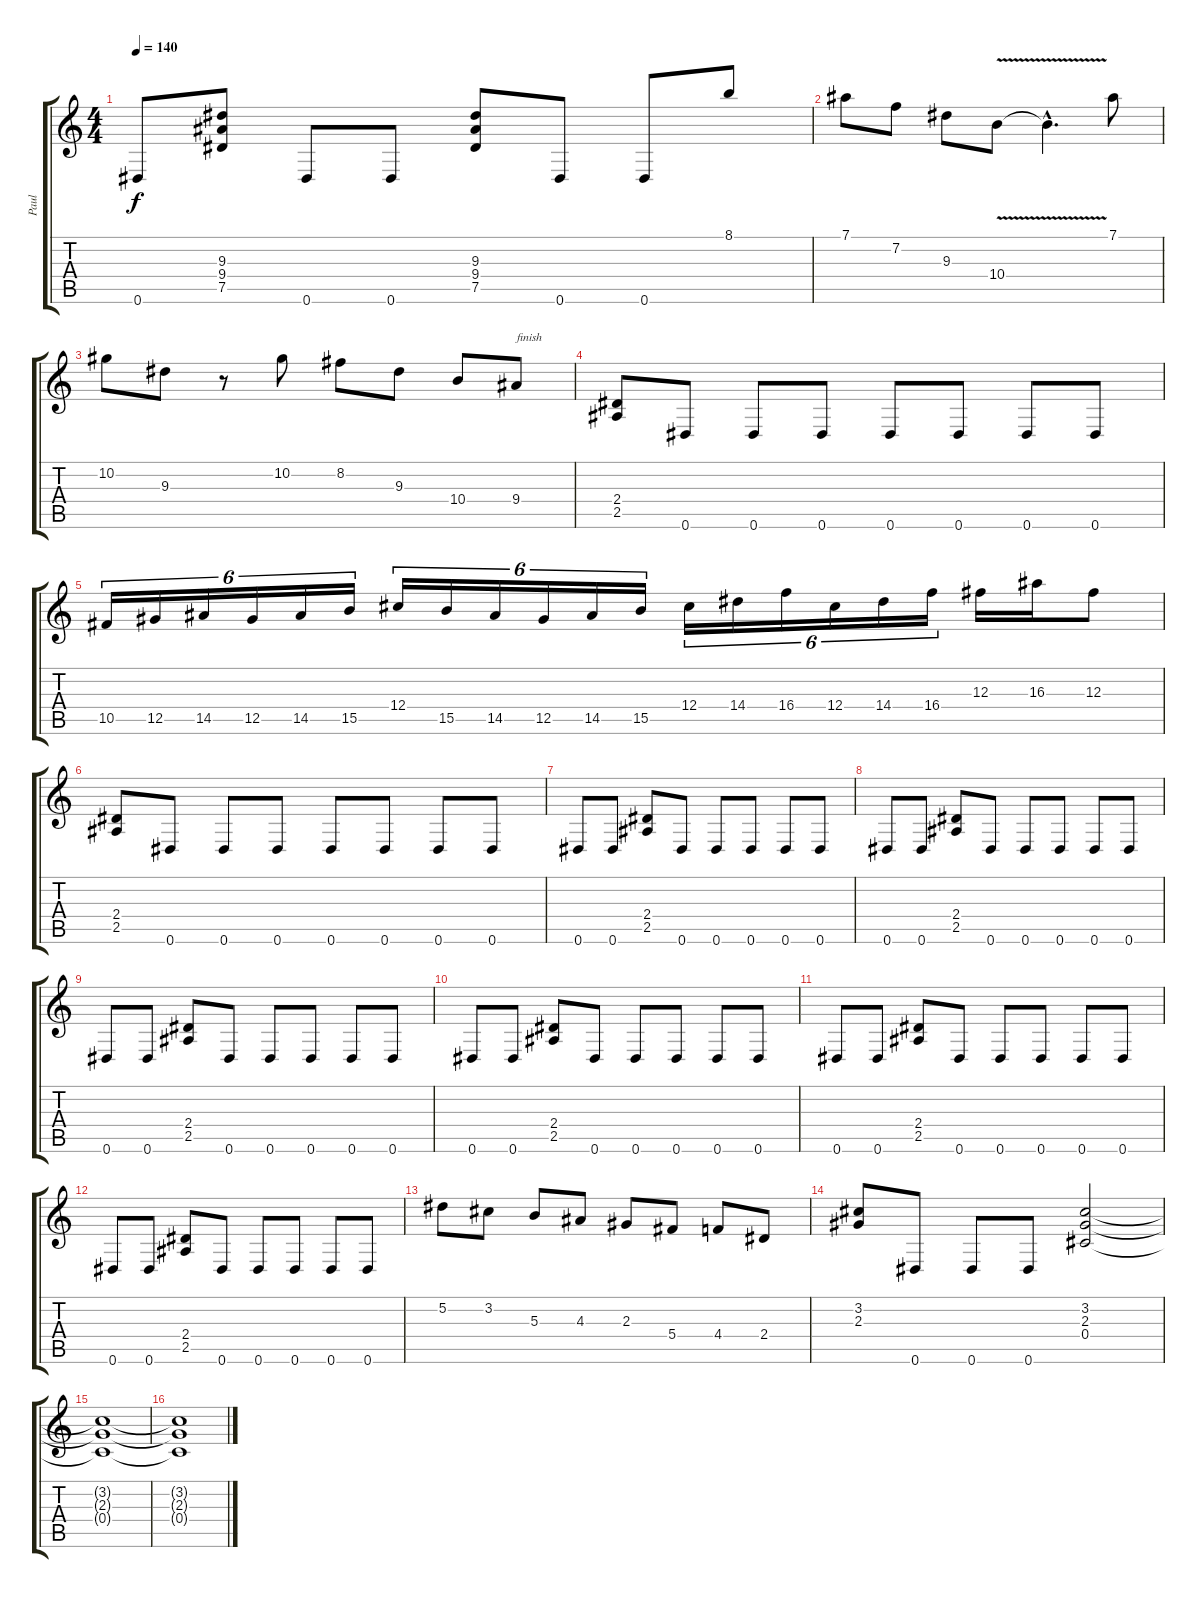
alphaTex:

\track ("Paul" "Paul") {instrument distortionguitar}
\staff {score tabs}
\tuning (Eb4 Bb3 Gb3 Db3 Ab2 Eb2) {hide}
\ts (4 4)
\tempo 140
\clef g2
\ks c
0.6.8{dy f} (9.3 9.4 7.5).8 0.6.8 0.6.8 (9.3 9.4 7.5).8 0.6.8 0.6.8 8.1.8 |
7.1.8 7.2.8 9.3.8 10.4{v}.8 10.4{hac t}.4{d} 7.1.8 |
10.2.8 9.3.8 r.8 10.2.8 8.2.8 9.3.8 10.4.8 9.4.8{txt "finish"} |
(2.4 2.5).8 0.6.8 0.6.8 0.6.8 0.6.8 0.6.8 0.6.8 0.6.8 |
10.5.16{tu (6 4)} 12.5.16{tu (6 4)} 14.5.16{tu (6 4)} 12.5.16{tu (6 4)} 14.5.16{tu (6 4)} 15.5.16{tu (6 4)} 12.4.16{tu (6 4)} 15.5.16{tu (6 4)} 14.5.16{tu (6 4)} 12.5.16{tu (6 4)} 14.5.16{tu (6 4)} 15.5.16{tu (6 4)} 12.4.16{tu (6 4)} 14.4.16{tu (6 4)} 16.4.16{tu (6 4)} 12.4.16{tu (6 4)} 14.4.16{tu (6 4)} 16.4.16{tu (6 4)} 12.3.16 16.3.16 12.3.8 |
(2.4 2.5).8 0.6.8 0.6.8 0.6.8 0.6.8 0.6.8 0.6.8 0.6.8 |
0.6.8 0.6.8 (2.4 2.5).8 0.6.8 0.6.8 0.6.8 0.6.8 0.6.8 |
0.6.8 0.6.8 (2.4 2.5).8 0.6.8 0.6.8 0.6.8 0.6.8 0.6.8 |
0.6.8 0.6.8 (2.4 2.5).8 0.6.8 0.6.8 0.6.8 0.6.8 0.6.8 |
0.6.8 0.6.8 (2.4 2.5).8 0.6.8 0.6.8 0.6.8 0.6.8 0.6.8 |
0.6.8 0.6.8 (2.4 2.5).8 0.6.8 0.6.8 0.6.8 0.6.8 0.6.8 |
0.6.8 0.6.8 (2.4 2.5).8 0.6.8 0.6.8 0.6.8 0.6.8 0.6.8 |
5.2.8 3.2.8 5.3.8 4.3.8 2.3.8 5.4.8 4.4.8 2.4.8 |
(3.2 2.3).8 0.6.8 0.6.8 0.6.8 (3.2 2.3 0.4).2 |
(3.2{t} 2.3{t} 0.4{t}).1 |
(3.2{t} 2.3{t} 0.4{t}).1
